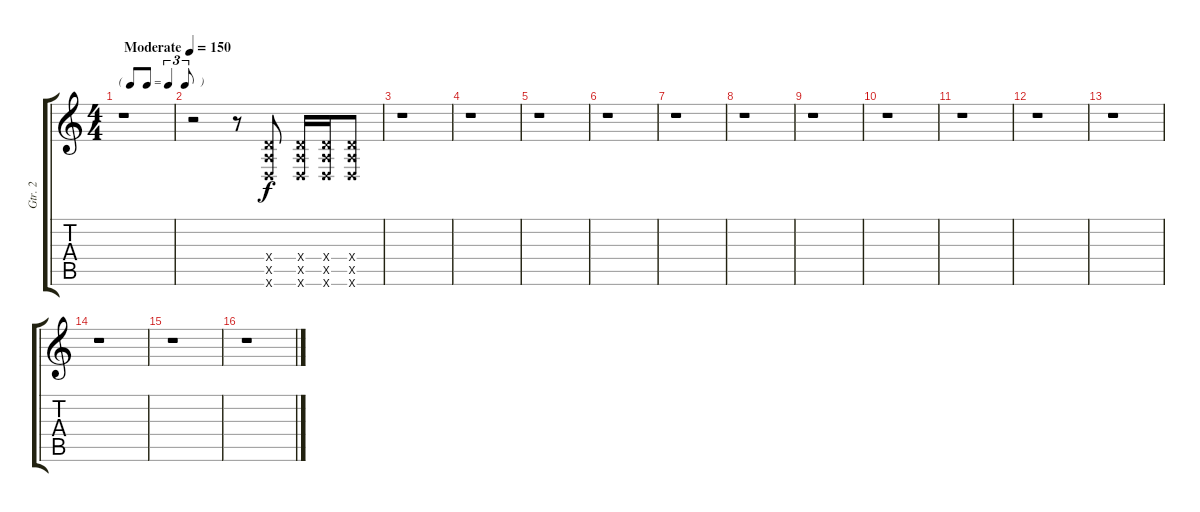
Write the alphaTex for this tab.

\track ("Gtr. 2" "Gtr. 2") {instrument overdrivenguitar}
\staff {score tabs}
\tuning (E4 B3 G3 D3 A2 D2) {hide}
\ts (4 4)
\tf triplet8th
\tempo (150 "Moderate")
\clef g2
\ks c
r.1{dy f instrument overdrivenguitar} |
r.2 r.8 (0.4{x} 0.5{x} 0.6{x}).8 (0.4{x} 0.5{x} 0.6{x}).16 (0.4{x} 0.5{x} 0.6{x}).16 (0.4{x} 0.5{x} 0.6{x}).8 |
r.1 |
r.1 |
r.1 |
r.1 |
r.1 |
r.1 |
r.1 |
r.1 |
r.1 |
r.1 |
r.1 |
r.1 |
r.1 |
r.1
